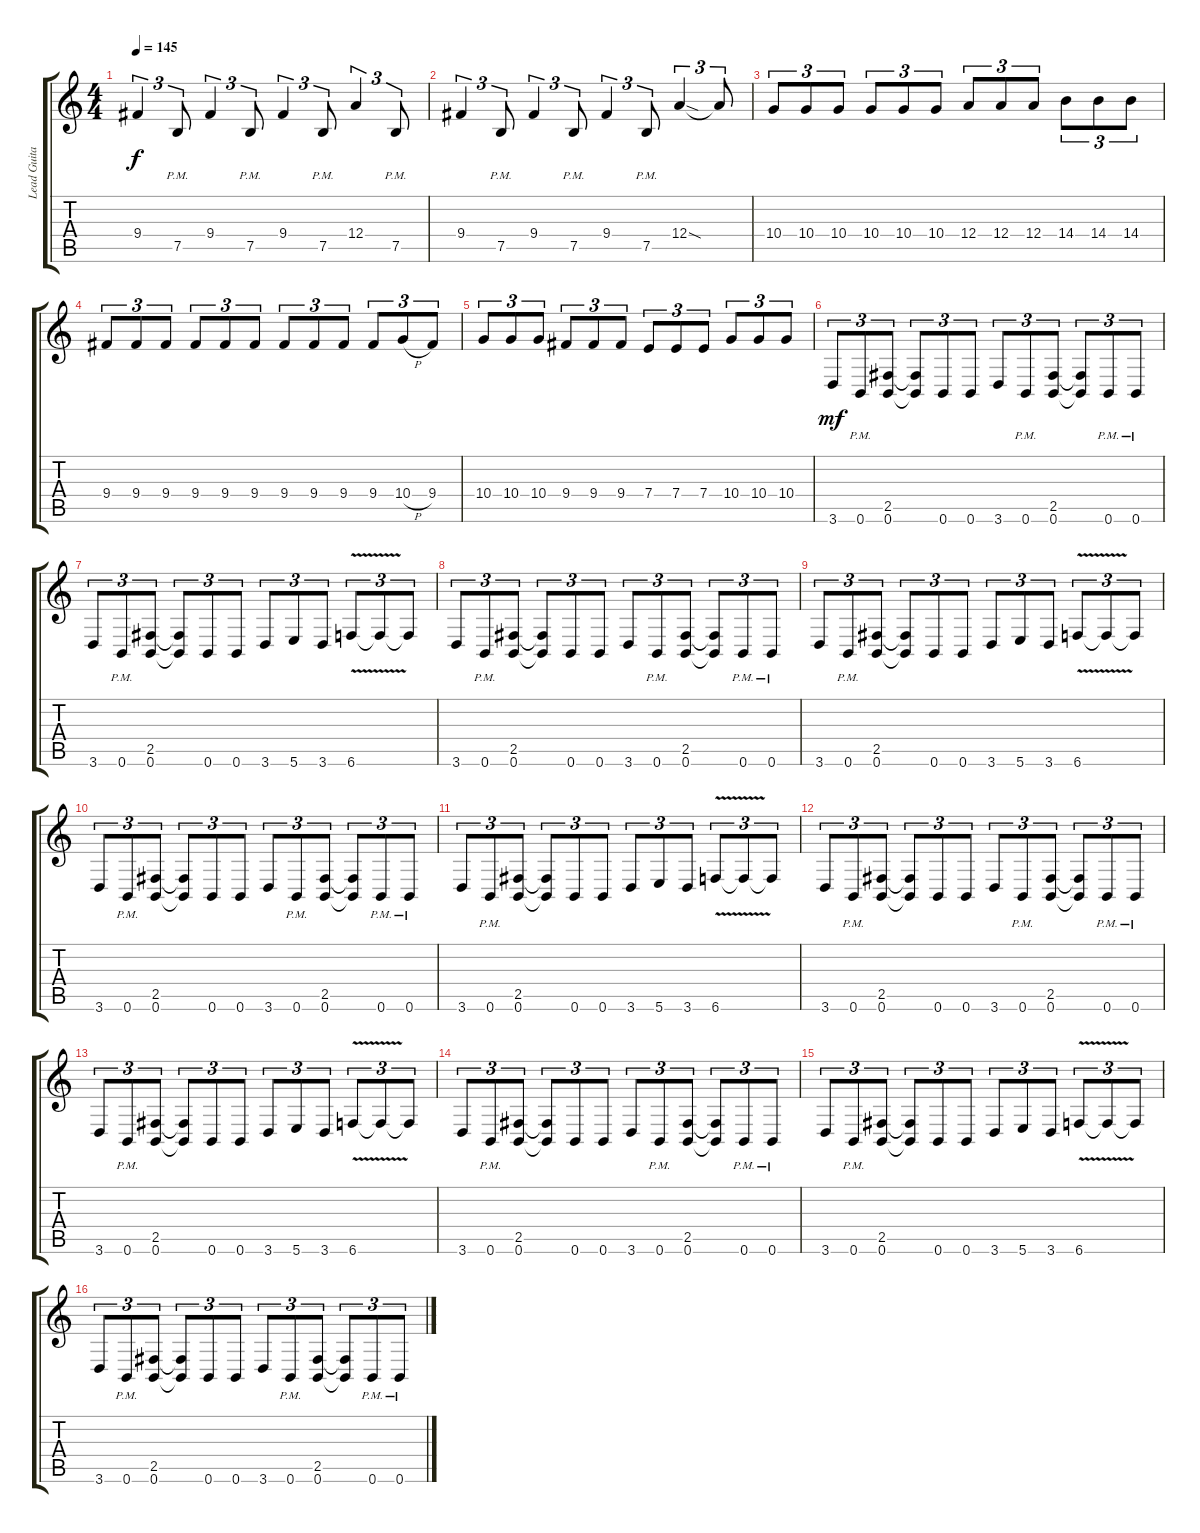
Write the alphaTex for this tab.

\track ("Lead Guitar" "Lead Guita") {instrument distortionguitar}
\staff {score tabs}
\tuning (B3 Gb3 D3 A2 E2 B1) {hide}
\ts (4 4)
\tempo 145
\clef g2
\ks c
9.4.4{tu (3 2) dy f} 7.5{pm}.8{tu (3 2)} 9.4.4{tu (3 2)} 7.5{pm}.8{tu (3 2)} 9.4.4{tu (3 2)} 7.5{pm}.8{tu (3 2)} 12.4.4{tu (3 2)} 7.5{pm}.8{tu (3 2)} |
9.4.4{tu (3 2)} 7.5{pm}.8{tu (3 2)} 9.4.4{tu (3 2)} 7.5{pm}.8{tu (3 2)} 9.4.4{tu (3 2)} 7.5{pm}.8{tu (3 2)} 12.4{sod}.4{tu (3 2)} 12.4{t}.8{tu (3 2)} |
10.4.8{tu (3 2)} 10.4.8{tu (3 2)} 10.4.8{tu (3 2)} 10.4.8{tu (3 2)} 10.4.8{tu (3 2)} 10.4.8{tu (3 2)} 12.4.8{tu (3 2)} 12.4.8{tu (3 2)} 12.4.8{tu (3 2)} 14.4.8{tu (3 2)} 14.4.8{tu (3 2)} 14.4.8{tu (3 2)} |
9.4.8{tu (3 2)} 9.4.8{tu (3 2)} 9.4.8{tu (3 2)} 9.4.8{tu (3 2)} 9.4.8{tu (3 2)} 9.4.8{tu (3 2)} 9.4.8{tu (3 2)} 9.4.8{tu (3 2)} 9.4.8{tu (3 2)} 9.4.8{tu (3 2)} 10.4{h}.8{tu (3 2)} 9.4.8{tu (3 2)} |
10.4.8{tu (3 2)} 10.4.8{tu (3 2)} 10.4.8{tu (3 2)} 9.4.8{tu (3 2)} 9.4.8{tu (3 2)} 9.4.8{tu (3 2)} 7.4.8{tu (3 2)} 7.4.8{tu (3 2)} 7.4.8{tu (3 2)} 10.4.8{tu (3 2)} 10.4.8{tu (3 2)} 10.4.8{tu (3 2)} |
3.6.8{tu (3 2) dy mf} 0.6{pm}.8{tu (3 2)} (2.5 0.6).8{tu (3 2)} (2.5{t} 0.6{t}).8{tu (3 2)} 0.6.8{tu (3 2)} 0.6.8{tu (3 2)} 3.6.8{tu (3 2)} 0.6{pm}.8{tu (3 2)} (2.5 0.6).8{tu (3 2)} (2.5{t} 0.6{t}).8{tu (3 2)} 0.6{pm}.8{tu (3 2)} 0.6{pm}.8{tu (3 2)} |
3.6.8{tu (3 2)} 0.6{pm}.8{tu (3 2)} (2.5 0.6).8{tu (3 2)} (2.5{t} 0.6{t}).8{tu (3 2)} 0.6.8{tu (3 2)} 0.6.8{tu (3 2)} 3.6.8{tu (3 2)} 5.6.8{tu (3 2)} 3.6.8{tu (3 2)} 6.6{v}.8{tu (3 2)} 6.6{t}.8{tu (3 2)} 6.6{t}.8{tu (3 2)} |
3.6.8{tu (3 2)} 0.6{pm}.8{tu (3 2)} (2.5 0.6).8{tu (3 2)} (2.5{t} 0.6{t}).8{tu (3 2)} 0.6.8{tu (3 2)} 0.6.8{tu (3 2)} 3.6.8{tu (3 2)} 0.6{pm}.8{tu (3 2)} (2.5 0.6).8{tu (3 2)} (2.5{t} 0.6{t}).8{tu (3 2)} 0.6{pm}.8{tu (3 2)} 0.6{pm}.8{tu (3 2)} |
3.6.8{tu (3 2)} 0.6{pm}.8{tu (3 2)} (2.5 0.6).8{tu (3 2)} (2.5{t} 0.6{t}).8{tu (3 2)} 0.6.8{tu (3 2)} 0.6.8{tu (3 2)} 3.6.8{tu (3 2)} 5.6.8{tu (3 2)} 3.6.8{tu (3 2)} 6.6{v}.8{tu (3 2)} 6.6{t}.8{tu (3 2)} 6.6{t}.8{tu (3 2)} |
3.6.8{tu (3 2)} 0.6{pm}.8{tu (3 2)} (2.5 0.6).8{tu (3 2)} (2.5{t} 0.6{t}).8{tu (3 2)} 0.6.8{tu (3 2)} 0.6.8{tu (3 2)} 3.6.8{tu (3 2)} 0.6{pm}.8{tu (3 2)} (2.5 0.6).8{tu (3 2)} (2.5{t} 0.6{t}).8{tu (3 2)} 0.6{pm}.8{tu (3 2)} 0.6{pm}.8{tu (3 2)} |
3.6.8{tu (3 2)} 0.6{pm}.8{tu (3 2)} (2.5 0.6).8{tu (3 2)} (2.5{t} 0.6{t}).8{tu (3 2)} 0.6.8{tu (3 2)} 0.6.8{tu (3 2)} 3.6.8{tu (3 2)} 5.6.8{tu (3 2)} 3.6.8{tu (3 2)} 6.6{v}.8{tu (3 2)} 6.6{t}.8{tu (3 2)} 6.6{t}.8{tu (3 2)} |
3.6.8{tu (3 2)} 0.6{pm}.8{tu (3 2)} (2.5 0.6).8{tu (3 2)} (2.5{t} 0.6{t}).8{tu (3 2)} 0.6.8{tu (3 2)} 0.6.8{tu (3 2)} 3.6.8{tu (3 2)} 0.6{pm}.8{tu (3 2)} (2.5 0.6).8{tu (3 2)} (2.5{t} 0.6{t}).8{tu (3 2)} 0.6{pm}.8{tu (3 2)} 0.6{pm}.8{tu (3 2)} |
3.6.8{tu (3 2)} 0.6{pm}.8{tu (3 2)} (2.5 0.6).8{tu (3 2)} (2.5{t} 0.6{t}).8{tu (3 2)} 0.6.8{tu (3 2)} 0.6.8{tu (3 2)} 3.6.8{tu (3 2)} 5.6.8{tu (3 2)} 3.6.8{tu (3 2)} 6.6{v}.8{tu (3 2)} 6.6{t}.8{tu (3 2)} 6.6{t}.8{tu (3 2)} |
3.6.8{tu (3 2)} 0.6{pm}.8{tu (3 2)} (2.5 0.6).8{tu (3 2)} (2.5{t} 0.6{t}).8{tu (3 2)} 0.6.8{tu (3 2)} 0.6.8{tu (3 2)} 3.6.8{tu (3 2)} 0.6{pm}.8{tu (3 2)} (2.5 0.6).8{tu (3 2)} (2.5{t} 0.6{t}).8{tu (3 2)} 0.6{pm}.8{tu (3 2)} 0.6{pm}.8{tu (3 2)} |
3.6.8{tu (3 2)} 0.6{pm}.8{tu (3 2)} (2.5 0.6).8{tu (3 2)} (2.5{t} 0.6{t}).8{tu (3 2)} 0.6.8{tu (3 2)} 0.6.8{tu (3 2)} 3.6.8{tu (3 2)} 5.6.8{tu (3 2)} 3.6.8{tu (3 2)} 6.6{v}.8{tu (3 2)} 6.6{t}.8{tu (3 2)} 6.6{t}.8{tu (3 2)} |
3.6.8{tu (3 2)} 0.6{pm}.8{tu (3 2)} (2.5 0.6).8{tu (3 2)} (2.5{t} 0.6{t}).8{tu (3 2)} 0.6.8{tu (3 2)} 0.6.8{tu (3 2)} 3.6.8{tu (3 2)} 0.6{pm}.8{tu (3 2)} (2.5 0.6).8{tu (3 2)} (2.5{t} 0.6{t}).8{tu (3 2)} 0.6{pm}.8{tu (3 2)} 0.6{pm}.8{tu (3 2)}
